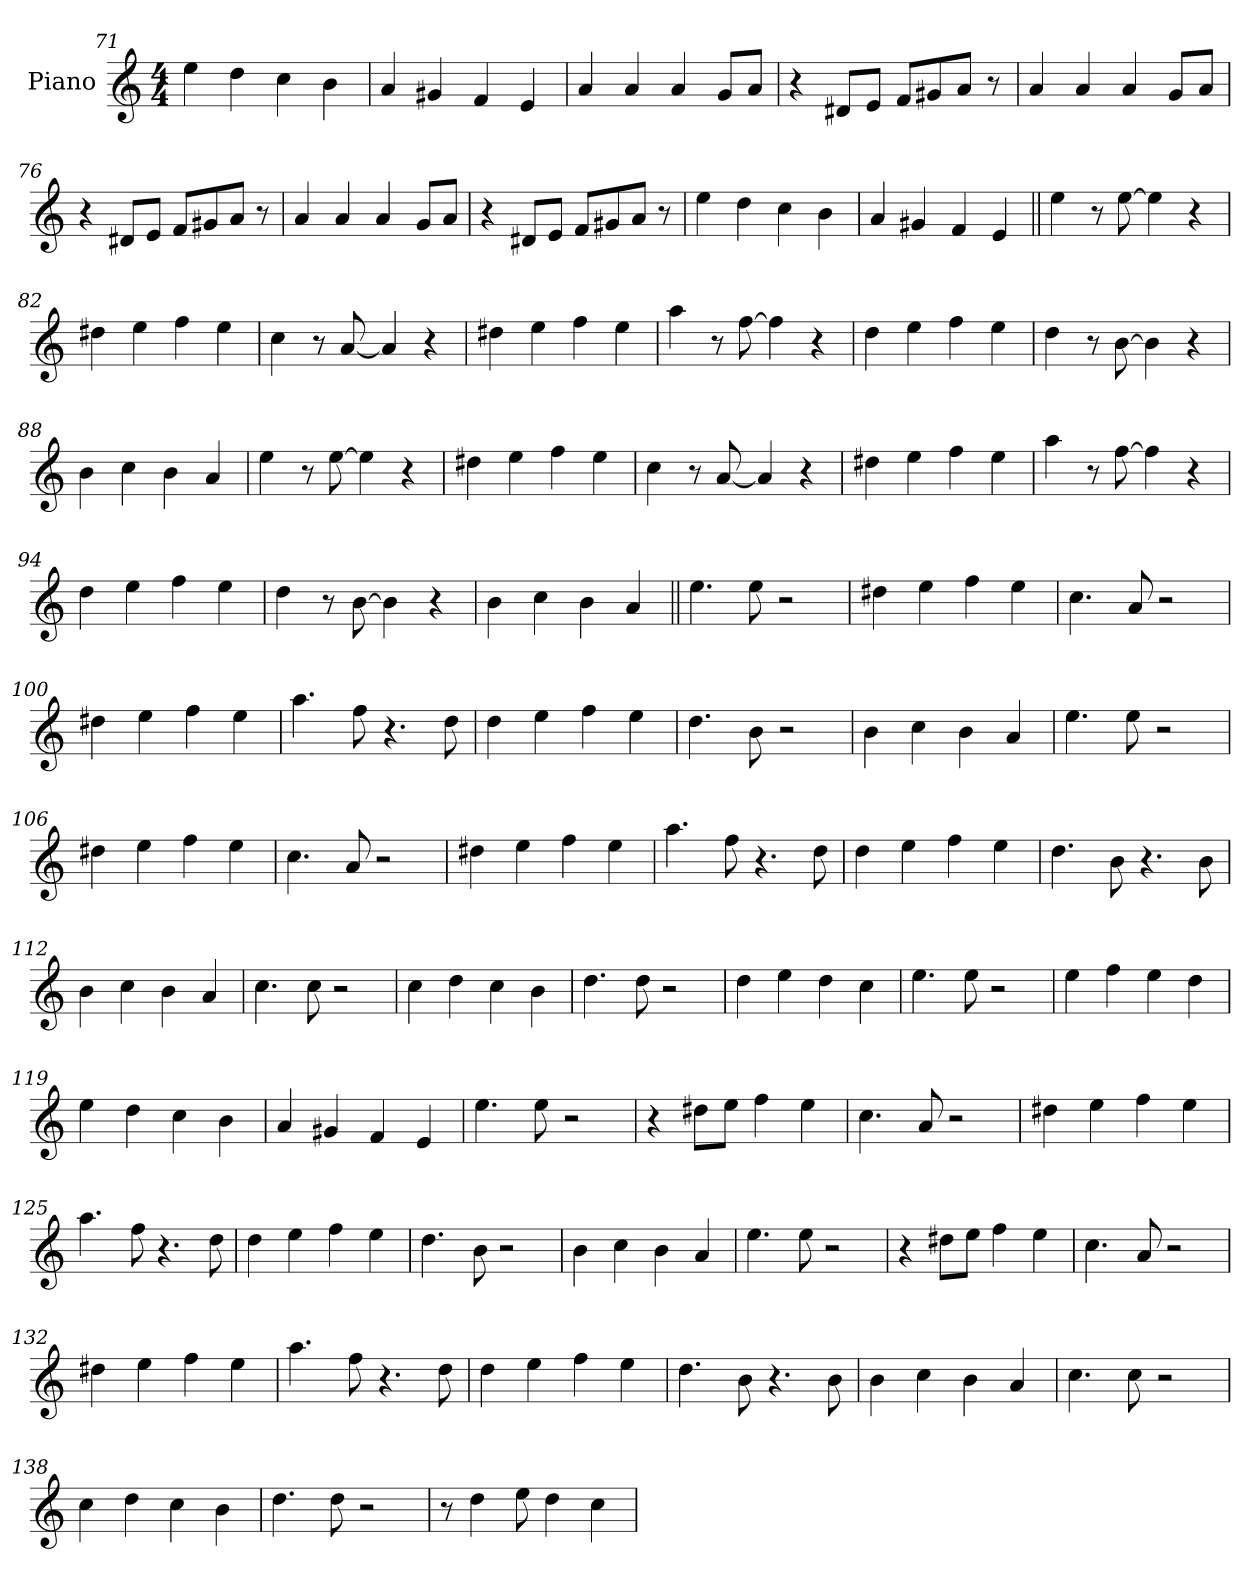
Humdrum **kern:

**kern
*part1
*staff1
*I"Piano
*I'Pno.
*clefG2
*k[]
*M4/4
=71
4ee
4dd
4cc
4b
=72
4a
4g#X
4f
4e
=73
4a
4a
4a
8gL
8aJ
=74
4r
8d#X!L
8e!J
8f!L
8g#X!
8a!J
8r
=75
4a
4a
4a
8gL
8aJ
=76
4r
8d#X!L
8e!J
8f!L
8g#X!
8a!J
8r
=77
4a
4a
4a
8gL
8aJ
=78
4r
8d#X!L
8e!J
8f!L
8g#X!
8a!J
8r
=79
4ee
4dd
4cc
4b
=80
4a
4g#X
4f
4e
=81||
4ee!
8r
[8ee!
4ee!]
4r
=82
4dd#X!
4ee!
4ff!
4ee!
=83
4cc!
8r
[8a!
4a!]
4r
=84
4dd#X!
4ee!
4ff!
4ee!
=85
4aa!
8r
[8ff!
4ff!]
4r
=86
4dd!
4ee!
4ff!
4ee!
=87
4dd!
8r
[8b!
4b!]
4r
=88
4b!
4cc!
4b!
4a!
=89
4ee!
8r
[8ee!
4ee!]
4r
=90
4dd#X!
4ee!
4ff!
4ee!
=91
4cc!
8r
[8a!
4a!]
4r
=92
4dd#X!
4ee!
4ff!
4ee!
=93
4aa!
8r
[8ff!
4ff!]
4r
=94
4dd!
4ee!
4ff!
4ee!
=95
4dd!
8r
[8b!
4b!]
4r
=96
4b!
4cc!
4b!
4a!
=97||
4.ee
8ee
2r
=98
4dd#X
4ee
4ff
4ee
=99
4.cc
8a
2r
=100
4dd#X
4ee
4ff
4ee
=101
4.aa
8ff
4.r
8dd
=102
4dd
4ee
4ff
4ee
=103
4.dd
8b
2r
=104
4b
4cc
4b
4a
=105
4.ee
8ee
2r
=106
4dd#X
4ee
4ff
4ee
=107
4.cc
8a
2r
=108
4dd#X
4ee
4ff
4ee
=109
4.aa
8ff
4.r
8dd
=110
4dd
4ee
4ff
4ee
=111
4.dd
8b
4.r
8b
=112
4b
4cc
4b
4a
=113
4.cc
8cc
2r
=114
4cc
4dd
4cc
4b
=115
4.dd
8dd
2r
=116
4dd
4ee
4dd
4cc
=117
4.ee
8ee
2r
=118
4ee
4ff
4ee
4dd
=119
4ee
4dd
4cc
4b
=120
4a
4g#X
4f
4e
=121
4.ee
8ee
2r
=122
4r
8dd#XL
8eeJ
4ff
4ee
=123
4.cc
8a
2r
=124
4dd#X
4ee
4ff
4ee
=125
4.aa
8ff
4.r
8dd
=126
4dd
4ee
4ff
4ee
=127
4.dd
8b
2r
=128
4b
4cc
4b
4a
=129
4.ee
8ee
2r
=130
4r
8dd#XL
8eeJ
4ff
4ee
=131
4.cc
8a
2r
=132
4dd#X
4ee
4ff
4ee
=133
4.aa
8ff
4.r
8dd
=134
4dd
4ee
4ff
4ee
=135
4.dd
8b
4.r
8b
=136
4b
4cc
4b
4a
=137
4.cc
8cc
2r
=138
4cc
4dd
4cc
4b
=139
4.dd
8dd
2r
=140
8r
4dd
8ee
4dd
4cc
=
*-
